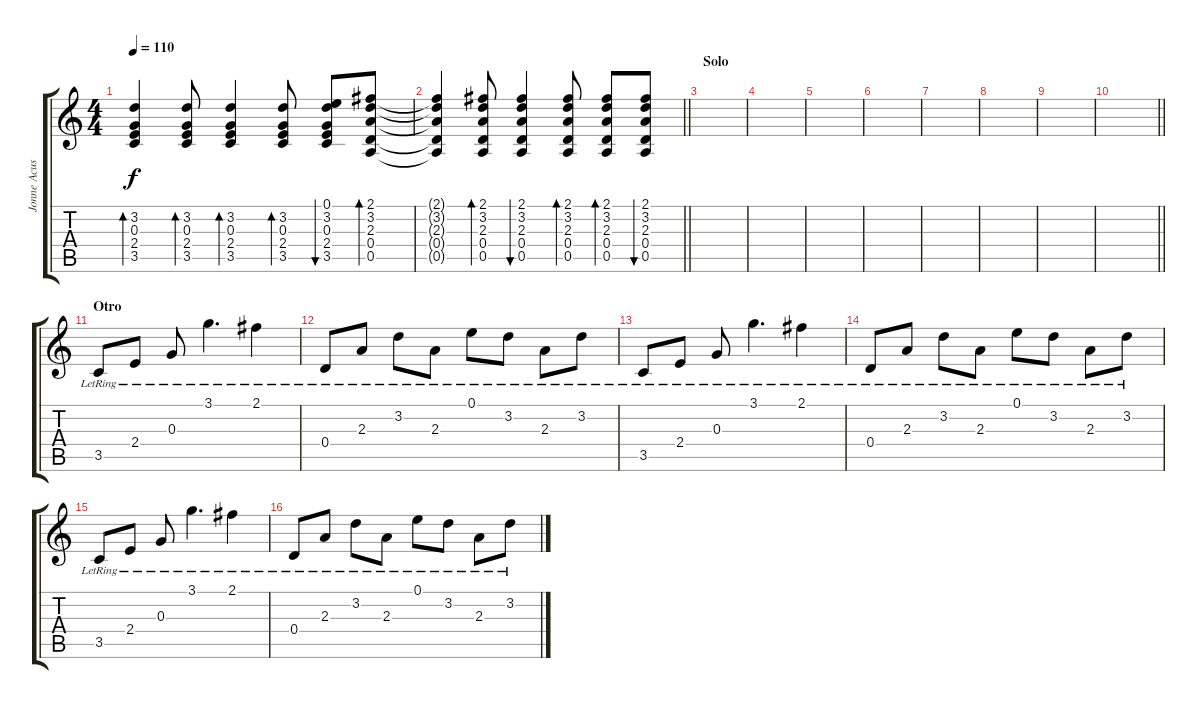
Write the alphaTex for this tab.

\track ("Jonne Acustica" "Jonne Acus") {instrument acousticguitarsteel}
\staff {score tabs}
\tuning (E4 B3 G3 D3 A2 E2) {hide}
\ts (4 4)
\tempo 110
\clef g2
\ks c
(3.2 0.3 2.4 3.5).4{bd 60 dy f} (3.2 0.3 2.4 3.5).8{bd 60} (3.2 0.3 2.4 3.5).4{bd 60} (3.2 0.3 2.4 3.5).8{bd 60} (0.1 3.2 0.3 2.4 3.5).8{bu 60} (2.1 3.2 2.3 0.4 0.5).8{bd 60} |
\barLineRight lightlight
(2.1{t} 3.2{t} 2.3{t} 0.4{t} 0.5{t}).4 (2.1 3.2 2.3 0.4 0.5).8{bd 60} (2.1 3.2 2.3 0.4 0.5).4{bu 60} (2.1 3.2 2.3 0.4 0.5).8{bd 60} (2.1 3.2 2.3 0.4 0.5).8{bd 60} (2.1 3.2 2.3 0.4 0.5).8{bu 60} |
\section ("" "Solo")
|
|
|
|
|
|
|
\barLineRight lightlight
|
\section ("" "Otro")
3.5{lr}.8 2.4{lr}.8 0.3{lr}.8 3.1{lr}.4{d} 2.1{lr}.4 |
0.4{lr}.8 2.3{lr}.8 3.2{lr}.8 2.3{lr}.8 0.1{lr}.8 3.2{lr}.8 2.3{lr}.8 3.2{lr}.8 |
3.5{lr}.8 2.4{lr}.8 0.3{lr}.8 3.1{lr}.4{d} 2.1{lr}.4 |
0.4{lr}.8 2.3{lr}.8 3.2{lr}.8 2.3{lr}.8 0.1{lr}.8 3.2{lr}.8 2.3{lr}.8 3.2{lr}.8 |
3.5{lr}.8 2.4{lr}.8 0.3{lr}.8 3.1{lr}.4{d} 2.1{lr}.4 |
0.4{lr}.8 2.3{lr}.8 3.2{lr}.8 2.3{lr}.8 0.1{lr}.8 3.2{lr}.8 2.3{lr}.8 3.2{lr}.8
